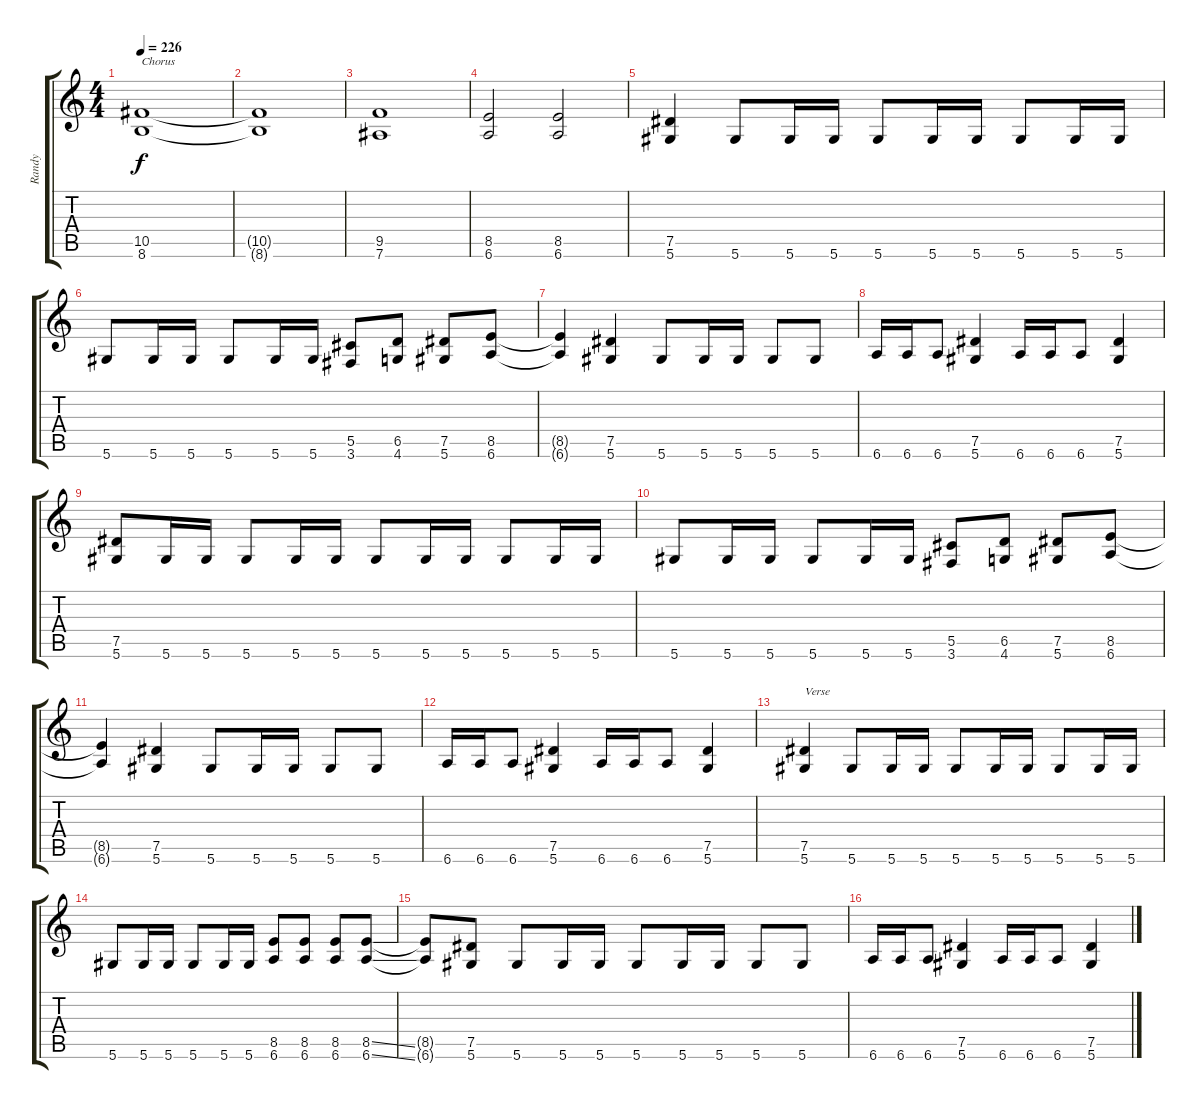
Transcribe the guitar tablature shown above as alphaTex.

\track ("Randy" "Randy") {instrument distortionguitar}
\staff {score tabs}
\tuning (Eb4 Bb3 Gb3 Db3 Ab2 Eb2) {hide}
\ts (4 4)
\tempo 226
\clef g2
\ks c
(10.5 8.6).1{txt "Chorus" dy f} |
(10.5{t} 8.6{t}).1 |
(9.5 7.6).1 |
(8.5 6.6).2 (8.5 6.6).2 |
(7.5 5.6).4 5.6.8 5.6.16 5.6.16 5.6.8 5.6.16 5.6.16 5.6.8 5.6.16 5.6.16 |
5.6.8 5.6.16 5.6.16 5.6.8 5.6.16 5.6.16 (5.5 3.6).8 (6.5 4.6).8 (7.5 5.6).8 (8.5 6.6).8 |
(8.5{t} 6.6{t}).4 (7.5 5.6).4 5.6.8 5.6.16 5.6.16 5.6.8 5.6.8 |
6.6.16 6.6.16 6.6.8 (7.5 5.6).4 6.6.16 6.6.16 6.6.8 (7.5 5.6).4 |
(7.5 5.6).8 5.6.16 5.6.16 5.6.8 5.6.16 5.6.16 5.6.8 5.6.16 5.6.16 5.6.8 5.6.16 5.6.16 |
5.6.8 5.6.16 5.6.16 5.6.8 5.6.16 5.6.16 (5.5 3.6).8 (6.5 4.6).8 (7.5 5.6).8 (8.5 6.6).8 |
(8.5{t} 6.6{t}).4 (7.5 5.6).4 5.6.8 5.6.16 5.6.16 5.6.8 5.6.8 |
6.6.16 6.6.16 6.6.8 (7.5 5.6).4 6.6.16 6.6.16 6.6.8 (7.5 5.6).4 |
(7.5 5.6).4{txt "Verse"} 5.6.8 5.6.16 5.6.16 5.6.8 5.6.16 5.6.16 5.6.8 5.6.16 5.6.16 |
5.6.8 5.6.16 5.6.16 5.6.8 5.6.16 5.6.16 (8.5 6.6).8 (8.5 6.6).8 (8.5 6.6).8 (8.5{ss} 6.6{ss}).8 |
(8.5{t} 6.6{t}).8 (7.5 5.6).8 5.6.8 5.6.16 5.6.16 5.6.8 5.6.16 5.6.16 5.6.8 5.6.8 |
6.6.16 6.6.16 6.6.8 (7.5 5.6).4 6.6.16 6.6.16 6.6.8 (7.5 5.6).4
